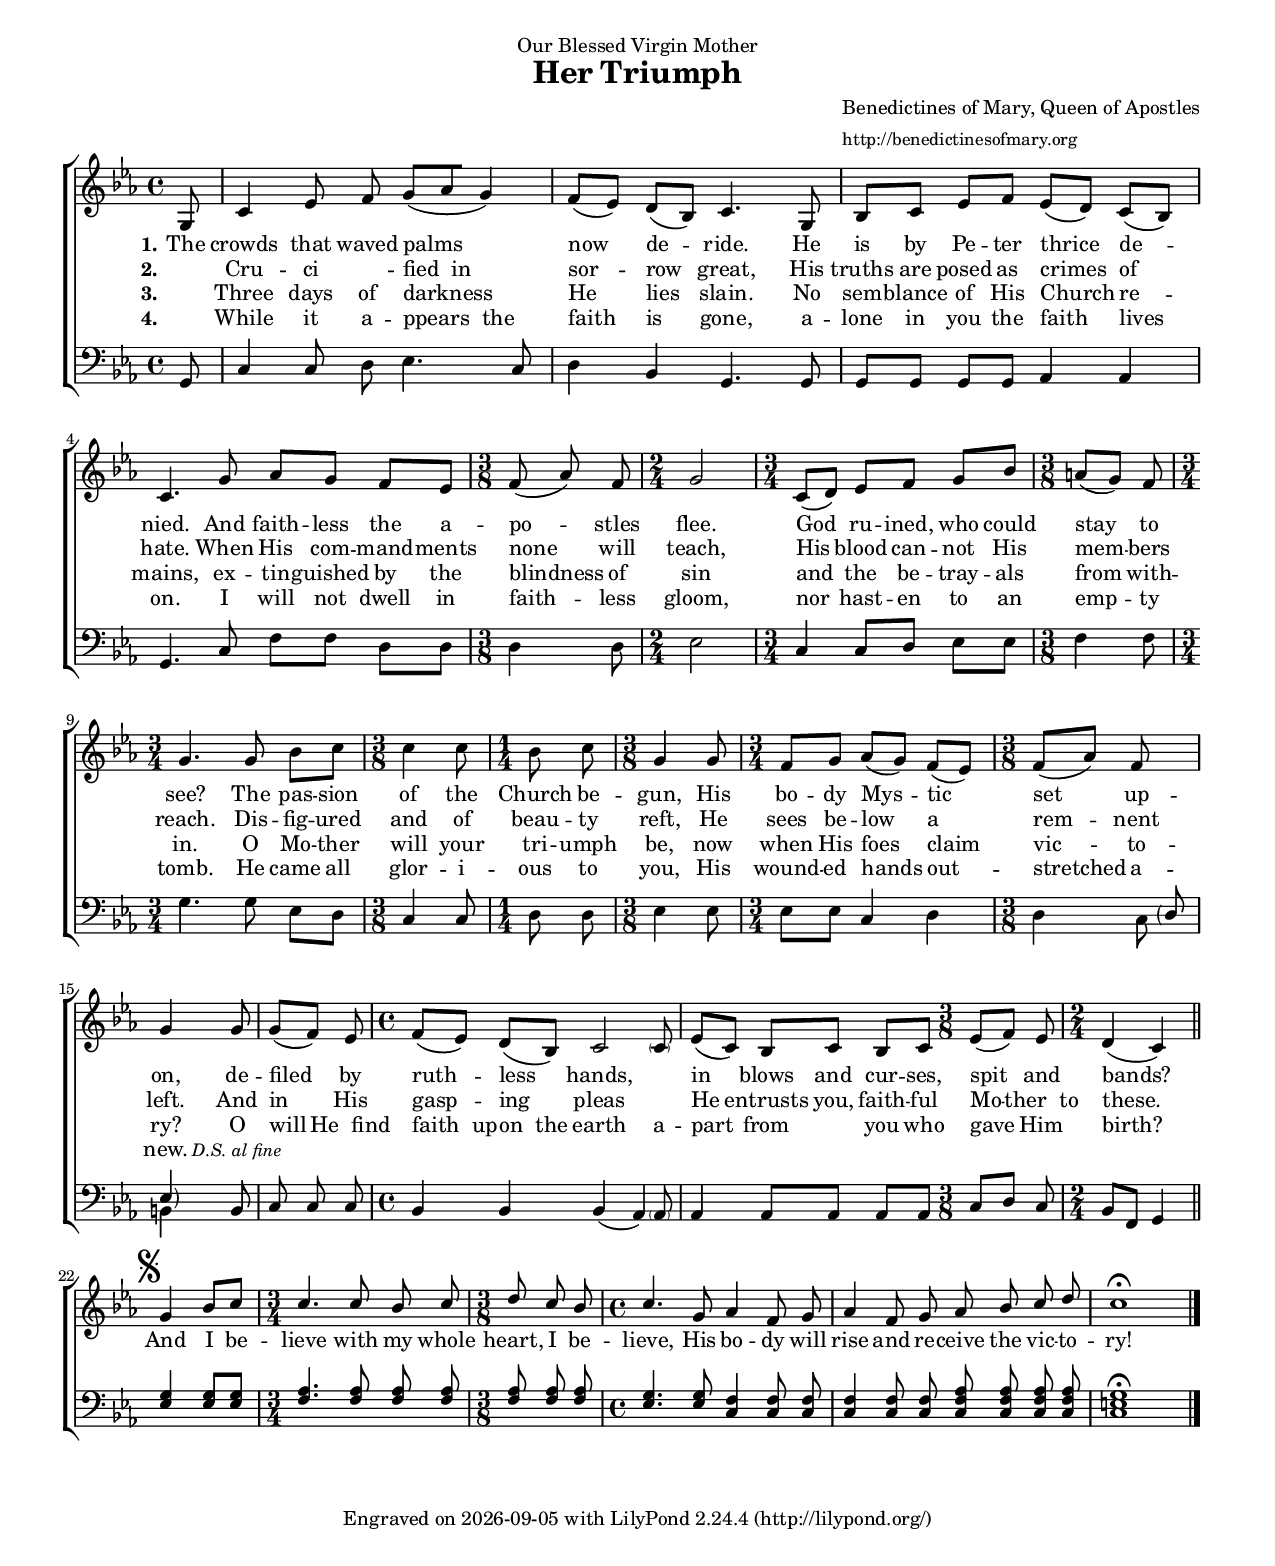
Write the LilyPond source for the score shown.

% A.M.D.G.

\version "2.18.2"
\language "english"

#(set-default-paper-size "letter")
#(set-global-staff-size 17)
#(ly:set-option 'point-and-click #f)

\paper {papersize = "letter"}

\header {
  dedication = "Our Blessed Virgin Mother"
  %subsubtitle = "Composed Lent 2016"
  title = \markup {
    \with-url #"https://music.benedictinesofmary.org/node/19"
    {Her Triumph}
  }
  composer = \markup {
    \with-url #"http://benedictinesofmary.org"
    \column{
	\line{Benedictines of Mary, Queen of Apostles}
	\line{\small{http://benedictinesofmary.org}}
    }
  }
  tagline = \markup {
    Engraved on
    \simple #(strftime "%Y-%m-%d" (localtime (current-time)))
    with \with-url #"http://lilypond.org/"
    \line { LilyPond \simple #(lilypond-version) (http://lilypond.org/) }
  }
}

%parenthesizing a group of notes
%http://lsr.di.unimi.it/LSR/Snippet?id=902
startParenthesis = {
  \override ParenthesesItem.font-size = #1
  \once \override ParenthesesItem.stencils = #(lambda (grob)
                                                (let ((par-list (parentheses-item::calc-parenthesis-stencils grob)))
                                                  (list (car par-list) point-stencil )))
}
endParenthesis = {
  \once \override ParenthesesItem.stencils = #(lambda (grob)
                                                (let ((par-list (parentheses-item::calc-parenthesis-stencils grob)))
                                                  (list point-stencil (cadr par-list))))
}

% flats: a, b, e

upper =	 \relative c'' {
  \clef treble
  \key c \minor
  \time 4/4

  % line 1
  \partial 8 g,8
  c4 ef8 \noBeam f g [(af g4)]
  f8 [(ef)] d [(bf)] c4. g8
  bf [c] ef [f] ef [(d8)] c8 [(bf8)]

  % line 2
  c4. g'8 af [g] f [ef]
  \time 3/8
  f \noBeam (af)  \noBeam f  \noBeam
  \time 2/4
  g2
  \time 3/4
  c,8 [(d)] ef [f] g [bf]
  \time 3/8
  a [(g)] f
  \time 3/4
  g4. g8 \noBeam

  % line 3
  bf c
  \time 3/8
  c4 c8
  \time 1/4
  bf c \noBeam
  \time 3/8
  g4 g8
  \time 3/4
  f [g] af [(g)] f [(ef)]
  \time 3/8
  f [(af)] f
  g4

  % line 4
  g8
  g \noBeam [(f)] ef \noBeam
  \time 4/4
  f [(ef)] d [(bf)] << {\stemUp c2} {s4. \parenthesize c8} >>
  ef8 [(c)] bf [c] bf [c]
  \time 3/8
  ef [(f)] ef
  \time 2/4
  d4 (c) \bar "||"
  
  % final stanza
  \break \mark \markup { \musicglyph #"scripts.segno" }
  \once \omit Staff.TimeSignature
  \time 2/4
  g'4 bf8 [c]
  \time 3/4
  c4. c8 \noBeam bf \noBeam c
  \time 3/8
  d8 \noBeam c \noBeam bf
  \time 4/4
  c4. \noBeam g8 af4 f8 \noBeam g
  af4 \noBeam f8 \noBeam g
  af \noBeam bf \noBeam c \noBeam d
  c1\fermata
}

lower =	 \relative c' {
  \clef bass
  \key c \minor
  \time 4/4

  % line 1
  \partial 8 g,8
  c4 c8 \noBeam d ef4. c8
  d4 bf g4. g8
  g [g] g [g] af4 af4

  % line 2
  g4. c8 f [f] d [d]
  %\time 3/8
  d4 d8
  %\time 2/4
  ef2
  %\time 3/4
  c4 c8 [d] ef [ef]
  %\time 3/8
  f4 f8
  %\time 3/4
  g4. g8 \noBeam

  % line 3
  ef d
  %\time 3/8
  c4 c8
  %\time 1/4
  d d \noBeam
  %\time 3/8
  ef4 ef8
  %\time 3/4
  ef [ef] c4 d
  %\time 3/8
  d4 <<
    {
      \once \override NoteColumn.force-hshift = #3
      \startParenthesis \parenthesize d8 \endParenthesis \parenthesize ef4
    } \\ {c8 b4}
  >>
  
  % line 4
  b8
  c \noBeam c \noBeam c
  %\time 4/4
  bf4 bf << {bf (\stemUp af)} {s4. \parenthesize af8} >>
  af4 af8 [af] af [af]
  %\time 3/8
  c [d] c
  %\time 2/4
  bf [f] g4
  
  %final stanza
  \once \omit Staff.TimeSignature
  <ef' g>4 <ef g>8 <ef g>
  <f af>4. <f af>8 \noBeam <f af> \noBeam <f af>
  %\time 3/4
  <f af> \noBeam <f af> \noBeam <f af>
  <ef g>4. <ef g>8 <c f>4 <c f>8 \noBeam <c f>
  <c f>4 <c f>8 \noBeam <c f>
  <c f af> \noBeam <c f af> \noBeam <c f af> \noBeam <c f af>
  <c e g>1\fermata  \bar "|."
}

wordsA = \lyricmode {
  \set stanza = \markup{\right-align "1."}
  The crowds that waved palms now de -- ride. He is by Pe -- ter thrice de --
  nied. And faith -- less the a -- po -- stles flee. God ru -- ined, who could stay to see? The
  pas -- sion of the Church be -- gun, His bo -- dy Mys -- tic set up -- on,
  de -- filed by ruth -- less hands, ____ in blows and cur -- ses, spit and bands?

  %final stanza
  And I be -- lieve with my whole heart, I be -- lieve, His bo -- dy will rise and re --
  ceive the vic -- to -- ry!
}

wordsB = \lyricmode {
  \set stanza = \markup{\right-align "2."}
  "" Cru -- ci ____ -- fied__in sor -- row great, His truths are posed as crimes of hate. When His com -- mand -- ments none will teach, His blood can -- not His mem -- bers reach. Dis --
  fig -- ured and of beau -- ty reft, He sees be -- low a rem -- nent left.
  And in His gasp -- ing pleas ____ He entrusts you, faith -- ful Mo -- ther__to these.
}

wordsC = \lyricmode {
  \set stanza = \markup{\right-align "3."}
  "" Three days of darkness He lies slain. No sem -- blance of His Church re --
  mains, ex -- tin -- guished by the blindness of sin and the  be -- tray -- als from with -- in. O
  Mo -- ther will your tri -- umph be, now when His foes claim vic -- to -- ry?
  O will He__find faith__up -- on__the earth a -- part from ___ you who gave Him birth?
}

wordsD = \lyricmode {
  \set stanza = \markup{\right-align "4."}
  "" While it a -- ppears__the faith is gone, a -- lone in you the faith lives
  on. I will not dwell in faith -- less gloom, nor hast -- en to an emp -- ty tomb. He
  came all glor -- i -- ous to you, His wound -- ed hands out -- stretched a -- new. \markup{\small {\italic "D.S. al fine"}}
}

\score {
  \new ChoirStaff <<
    \new Staff {
      \set Staff.midiInstrument = #"church organ"
      \new Voice = "upperVoice" {
        \upper
      }
    }

    \new Lyrics = "upper"
    \context Lyrics = "upper" {
      \lyricsto "upperVoice" {
        \wordsA
      }
    }

    \new Lyrics = "upper"
    \context Lyrics = "upper" {
      \lyricsto "upperVoice" {
        \wordsB
      }
    }

    \new Lyrics = "upper"
    \context Lyrics = "upper" {
      \lyricsto "upperVoice" {
        \wordsC
      }
    }

    \new Lyrics = "upper"
    \context Lyrics = "upper" {
      \lyricsto "upperVoice" {
        \wordsD
      }
    }

    \new Staff {
      \set Staff.midiInstrument = #"church organ"
      \new Voice = "lowerVoice" {
        \lower
      }
    }
  >>
  \layout { }
  \midi {
    \context {
      \Score
      midiMinimumVolume = #0.0
      midiMaximumVolume = #1.0
    }
  }
}

\paper{
  top-margin = 0.5\in
  bottom-margin = 0.5\in
  left-margin = 0.5\in
  right-margin = 0.5\in
  indent = 0
}